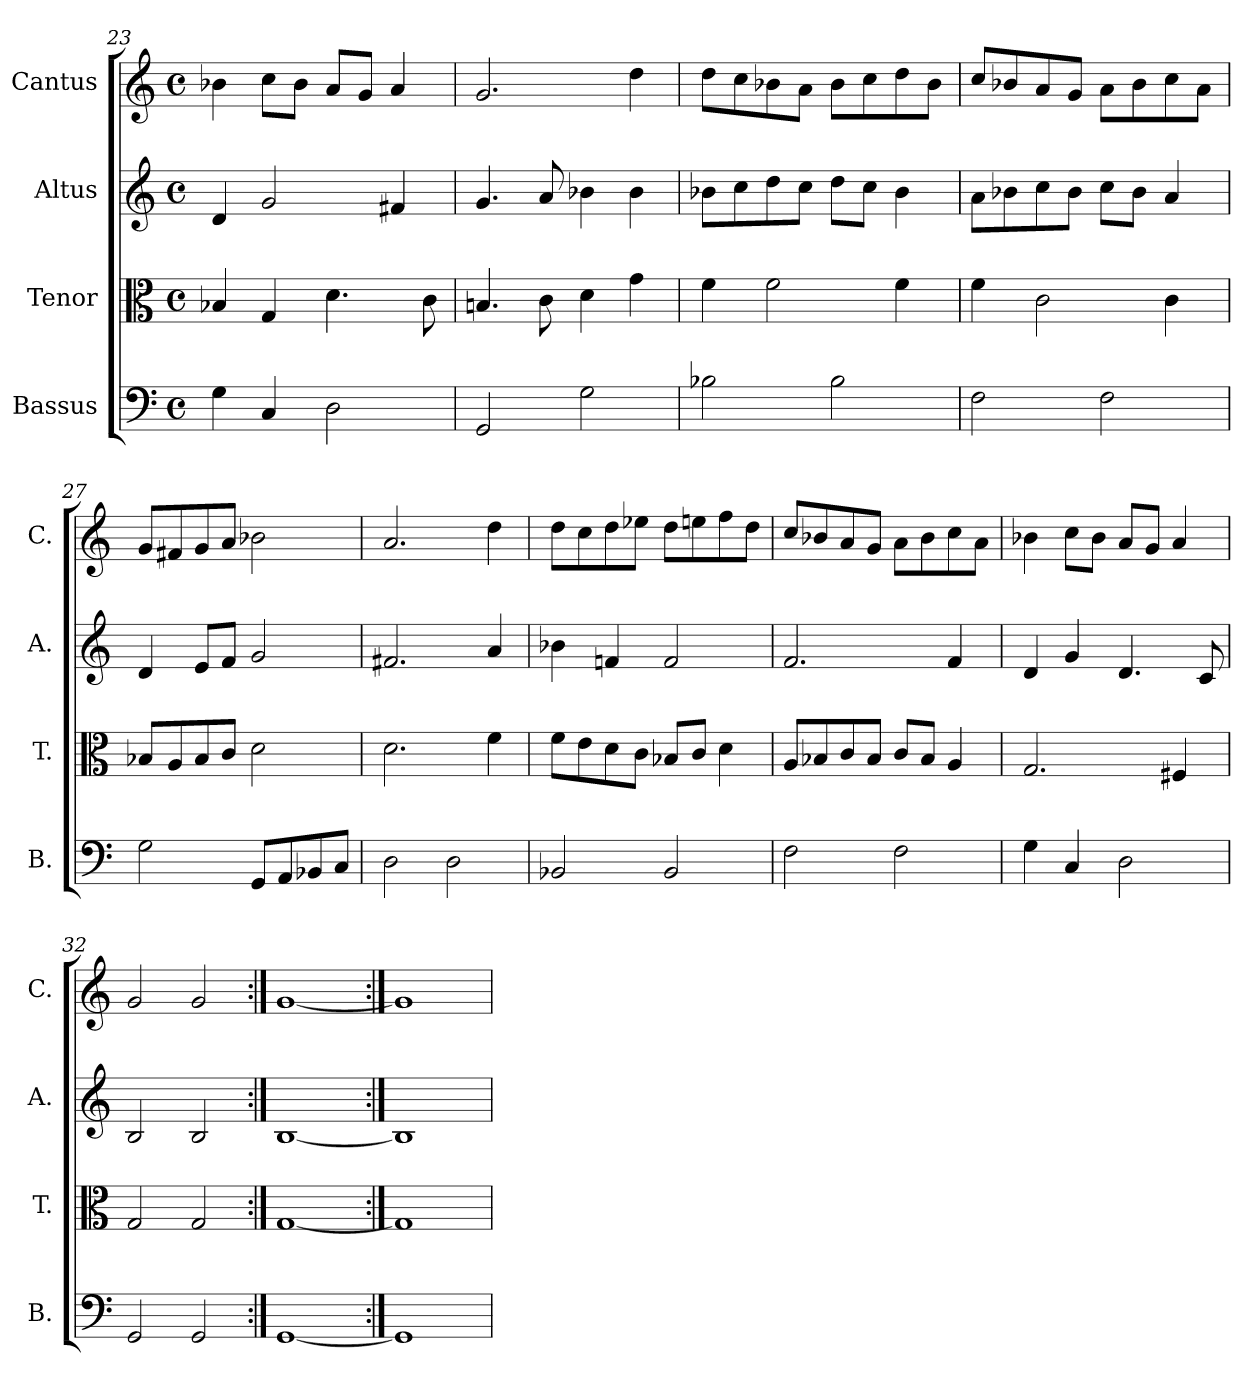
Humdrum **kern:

**kern	**kern	**kern	**kern
*part4	*part3	*part2	*part1
*staff4	*staff3	*staff2	*staff1
*I"Bassus	*I"Tenor	*I"Altus	*I"Cantus
*I'B.	*I'T.	*I'A.	*I'C.
*clefF4	*clefC3	*clefG2	*clefG2
*k[]	*k[]	*k[]	*k[]
*C:	*C:	*C:	*C:
*M4/4	*M4/4	*M4/4	*M4/4
*met(c)	*met(c)	*met(c)	*met(c)
=23	=23	=23	=23
4G\	4B-/	4d/	4b-X\
4C/	4G/	2g/	8cc\L
.	.	.	8b-\J
2D\	4.d\	.	8a/L
.	.	.	8g/J
.	.	4f#X/	4a/
.	8c\	.	.
=24	=24	=24	=24
2GG/	4.Bn/	4.g/	2.g/
.	8c\	8a/	.
2G\	4d\	4b-X\	.
.	4g\	4b-\	4dd\
=25	=25	=25	=25
2B-X\	4f\	8b-X\L	8dd\L
.	.	8cc\	8cc\
.	2f\	8dd\	8b-X\
.	.	8cc\J	8a\J
2B-\	.	8dd\L	8b-\L
.	.	8cc\J	8cc\
.	4f\	4b-\	8dd\
.	.	.	8b-\J
=26	=26	=26	=26
2F\	4f\	8a\L	8cc/L
.	.	8b-X\	8b-X/
.	2c\	8cc\	8a/
.	.	8b-\J	8g/J
2F\	.	8cc\L	8a\L
.	.	8b-\J	8b-\
.	4c\	4a/	8cc\
.	.	.	8a\J
!!LO:LB:g=z
=27	=27	=27	=27
2G\	8B-/L	4d/	8g/L
.	8A/	.	8f#X/
.	8B-/	8e/L	8g/
.	8c/J	8f/J	8a/J
8GG/L	2d\	2g/	2b-X\
8AA/	.	.	.
8BB-X/	.	.	.
8C/J	.	.	.
=28	=28	=28	=28
2D\	2.d\	2.f#X/	2.a/
2D\	.	.	.
.	4f\	4a/	4dd\
=29	=29	=29	=29
2BB-X/	8f\L	4b-X\	8dd\L
.	8e\	.	8cc\
.	8d\	4fn/	8dd\
.	8c\J	.	8ee-X\J
2BB-/	8B-/L	2f/	8dd\L
.	8c/J	.	8een\
.	4d\	.	8ff\
.	.	.	8dd\J
=30	=30	=30	=30
2F\	8A/L	2.f/	8cc/L
.	8B-/	.	8b-X/
.	8c/	.	8a/
.	8B-/J	.	8g/J
2F\	8c/L	.	8a\L
.	8B-/J	.	8b-\
.	4A/	4f/	8cc\
.	.	.	8a\J
=31	=31	=31	=31
4G\	2.G/	4d/	4b-X\
4C/	.	4g/	8cc\L
.	.	.	8b-\J
2D\	.	4.d/	8a/L
.	.	.	8g/J
.	4F#X/	.	4a/
.	.	8c/	.
=32	=32	=32	=32
2GG/	2G/	2B/	2g/
2GG/	2G/	2B/	2g/
=33:|!	=33:|!	=33:|!	=33:|!
[1GG/	[1G/	[1B/	[1g/
=34:|!	=34:|!	=34:|!	=34:|!
1GG/]	1G/]	1B/]	1g/]
=	=	=	=
*-	*-	*-	*-
